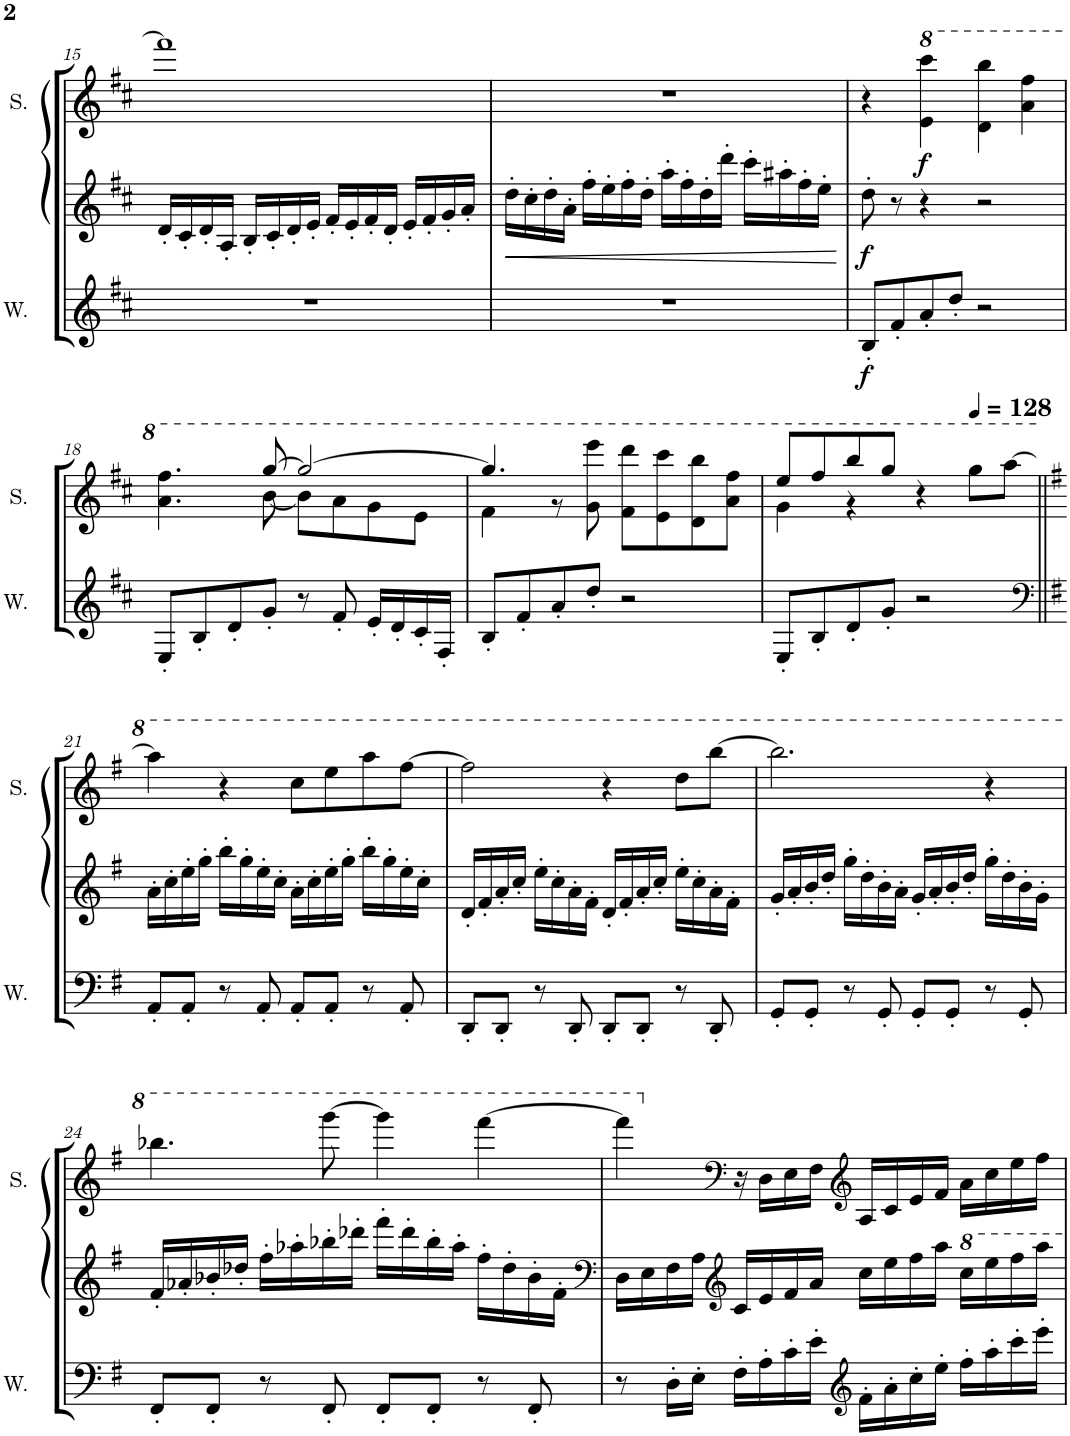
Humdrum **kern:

**kern	**dynam	**kern	**dynam	**kern	**dynam
*part3	*part3	*part2	*part2	*part1	*part1
*staff3	*staff3	*staff2	*staff2	*staff1	*staff1
*I"Wave	*	*I"Square Synthesizer	*	*I"Square	*
*I'W.	*	*	*	*I'S.	*
!!LO:PB:g=z
*clefG2	*	*clefG2	*	*clefG2	*
*k[f#c#]	*	*k[f#c#]	*	*k[f#c#]	*
*M4/4	*	*M4/4	*	*M4/4	*
*met(c)	*	*met(c)	*	*met(c)	*
=15	=15	=15	=15	=15	=15
1r	.	16d'/LL	.	1fff#]	.
.	.	16c#'/	.	.	.
.	.	16d'/	.	.	.
.	.	16A'/JJ	.	.	.
.	.	16B'/LL	.	.	.
.	.	16c#'/	.	.	.
.	.	16d'/	.	.	.
.	.	16e'/JJ	.	.	.
.	.	16f#'/LL	.	.	.
.	.	16e'/	.	.	.
.	.	16f#'/	.	.	.
.	.	16d'/JJ	.	.	.
.	.	16e'/LL	.	.	.
.	.	16f#'/	.	.	.
.	.	16g'/	.	.	.
.	.	16a'/JJ	.	.	.
=16	=16	=16	=16	=16	=16
!	!	!	!LO:HP:b	!	!
1r	.	16dd'\LL	<	1r	.
.	.	16cc#'\	.	.	.
.	.	16dd'\	.	.	.
.	.	16a'\JJ	.	.	.
.	.	16ff#'\LL	.	.	.
.	.	16ee'\	.	.	.
.	.	16ff#'\	.	.	.
.	.	16dd'\JJ	.	.	.
.	.	16aa'\LL	.	.	.
.	.	16ff#'\	.	.	.
.	.	16dd'\	.	.	.
.	.	16ddd'\JJ	.	.	.
.	.	16ccc#'\LL	.	.	.
.	.	16aa#X'\	.	.	.
.	.	16ff#'\	.	.	.
.	.	16ee'\JJ	.	.	.
.	.	.	[	.	.
=17	=17	=17	=17	=17	=17
!	!LO:DY:b	!	!LO:DY:b	!	!
8B'/L	f	8dd'\	f	4r	.
8f#'/	.	8r	.	.	.
*	*	*	*	*8va	*
!	!	!	!	!	!LO:DY:b
8a'/	.	4r	.	4ee\ 4cccc#\	f
8dd'/J	.	.	.	.	.
2r	.	2r	.	4dd\ 4bbb\	.
.	.	.	.	4aa\ 4fff#\	.
!!LO:LB:g=z
=18	=18	=18	=18	=18	=18
*	*	*	*	*^	*
8E'/L	.	1r	.	4.aa\ 4.fff#\	4ryy	.
8B'/	.	.	.	.	.	.
8d'/	.	.	.	.	8ryy	.
8g'/J	.	.	.	[8ggg/	[8bb\	.
8r	.	.	.	2ggg/_	8bb\L]	.
8f#'/	.	.	.	.	8aa\	.
16e'/LL	.	.	.	.	8gg\	.
16d'/	.	.	.	.	.	.
16c#'/	.	.	.	.	8ee\J	.
16F#'/JJ	.	.	.	.	.	.
=19	=19	=19	=19	=19	=19	=19
8B'/L	.	1r	.	4.ggg/]	4ff#\	.
8f#'/	.	.	.	.	.	.
8a'/	.	.	.	.	8r	.
8dd'/J	.	.	.	8gg\ 8eeee\	8ryy	.
2r	.	.	.	8ff#\ 8dddd\L	2ryy	.
.	.	.	.	8ee\ 8cccc#\	.	.
.	.	.	.	8dd\ 8bbb\	.	.
.	.	.	.	8aa\ 8fff#\J	.	.
=20	=20	=20	=20	=20	=20	=20
8E'/L	.	1r	.	8eee/L	4gg\	.
8B'/	.	.	.	8fff#/	.	.
8d'/	.	.	.	8bbb/	4r	.
8g'/J	.	.	.	8ggg/J	.	.
2r	.	.	.	4r	2ryy	.
*	*	*	*	*MM128	*	*
.	.	.	.	8ggg\L	.	.
.	.	.	.	[8aaa\J	.	.
*	*	*	*	*v	*v	*
!!LO:LB:g=z
=21||	=21||	=21||	=21||	=21||	=21||
*clefF4	*	*	*	*	*
*k[f#]	*	*k[f#]	*	*k[f#]	*
8AA'/L	.	16a'\LL	.	4aaa\]	.
.	.	16cc'\	.	.	.
8AA'/J	.	16ee'\	.	.	.
.	.	16gg'\JJ	.	.	.
8r	.	16bb'\LL	.	4r	.
.	.	16gg'\	.	.	.
8AA'/	.	16ee'\	.	.	.
.	.	16cc'\JJ	.	.	.
8AA'/L	.	16a'\LL	.	8ccc\L	.
.	.	16cc'\	.	.	.
8AA'/J	.	16ee'\	.	8eee\	.
.	.	16gg'\JJ	.	.	.
8r	.	16bb'\LL	.	8aaa\	.
.	.	16gg'\	.	.	.
8AA'/	.	16ee'\	.	[8fff#\J	.
.	.	16cc'\JJ	.	.	.
=22	=22	=22	=22	=22	=22
8DD'/L	.	16d'/LL	.	2fff#\]	.
.	.	16f#'/	.	.	.
8DD'/J	.	16a'/	.	.	.
.	.	16cc'/JJ	.	.	.
8r	.	16ee'\LL	.	.	.
.	.	16cc'\	.	.	.
8DD'/	.	16a'\	.	.	.
.	.	16f#'\JJ	.	.	.
8DD'/L	.	16d'/LL	.	4r	.
.	.	16f#'/	.	.	.
8DD'/J	.	16a'/	.	.	.
.	.	16cc'/JJ	.	.	.
8r	.	16ee'\LL	.	8ddd\L	.
.	.	16cc'\	.	.	.
8DD'/	.	16a'\	.	[8bbb\J	.
.	.	16f#'\JJ	.	.	.
=23	=23	=23	=23	=23	=23
8GG'/L	.	16g'/LL	.	2.bbb\]	.
.	.	16a'/	.	.	.
8GG'/J	.	16b'/	.	.	.
.	.	16dd'/JJ	.	.	.
8r	.	16gg'\LL	.	.	.
.	.	16dd'\	.	.	.
8GG'/	.	16b'\	.	.	.
.	.	16a'\JJ	.	.	.
8GG'/L	.	16g'/LL	.	.	.
.	.	16a'/	.	.	.
8GG'/J	.	16b'/	.	.	.
.	.	16dd'/JJ	.	.	.
8r	.	16gg'\LL	.	4r	.
.	.	16dd'\	.	.	.
8GG'/	.	16b'\	.	.	.
.	.	16g'\JJ	.	.	.
!!LO:LB:g=z
=24	=24	=24	=24	=24	=24
8FF#'/L	.	16f#'/LL	.	4.bbb-X\	.
.	.	16a-X'/	.	.	.
8FF#'/J	.	16b-X'/	.	.	.
.	.	16dd-X'/JJ	.	.	.
8r	.	16ff#'\LL	.	.	.
.	.	16aa-X'\	.	.	.
8FF#'/	.	16bb-X'\	.	[8gggg\	.
.	.	16ddd-X'\JJ	.	.	.
8FF#'/L	.	16fff#'\LL	.	4gggg\]	.
.	.	16ddd-'\	.	.	.
8FF#'/J	.	16bb-'\	.	.	.
.	.	16aa-'\JJ	.	.	.
8r	.	16ff#'\LL	.	[4ffff#\	.
.	.	16dd-'\	.	.	.
8FF#'/	.	16b-'\	.	.	.
.	.	16f#'\JJ	.	.	.
=25	=25	=25	=25	=25	=25
*	*	*clefF4	*	*	*
8r	.	16D\LL	.	4ffff#\]	.
.	.	16E\	.	.	.
16D'\LL	.	16F#\	.	.	.
16E'\JJ	.	16A\JJ	.	.	.
*	*	*clefG2	*	*clefF4	*
*	*	*	*	*X8va	*
16F#'\LL	.	16c/LL	.	16r	.
16A'\	.	16e/	.	16D\LL	.
16c'\	.	16f#/	.	16E\	.
16e'\JJ	.	16a/JJ	.	16F#\JJ	.
*clefG2	*	*	*	*clefG2	*
16f#'\LL	.	16cc\LL	.	16A/LL	.
16a'\	.	16ee\	.	16c/	.
16cc'\	.	16ff#\	.	16e/	.
16ee'\JJ	.	16aa\JJ	.	16f#/JJ	.
16ff#'\LL	.	16ccc\LL	.	16a\LL	.
16aa'\	.	16eee\	.	16cc\	.
16ccc'\	.	16fff#\	.	16ee\	.
16eee'\JJ	.	16aaa\JJ	.	16ff#\JJ	.
=	=	=	=	=	=
*-	*-	*-	*-	*-	*-
